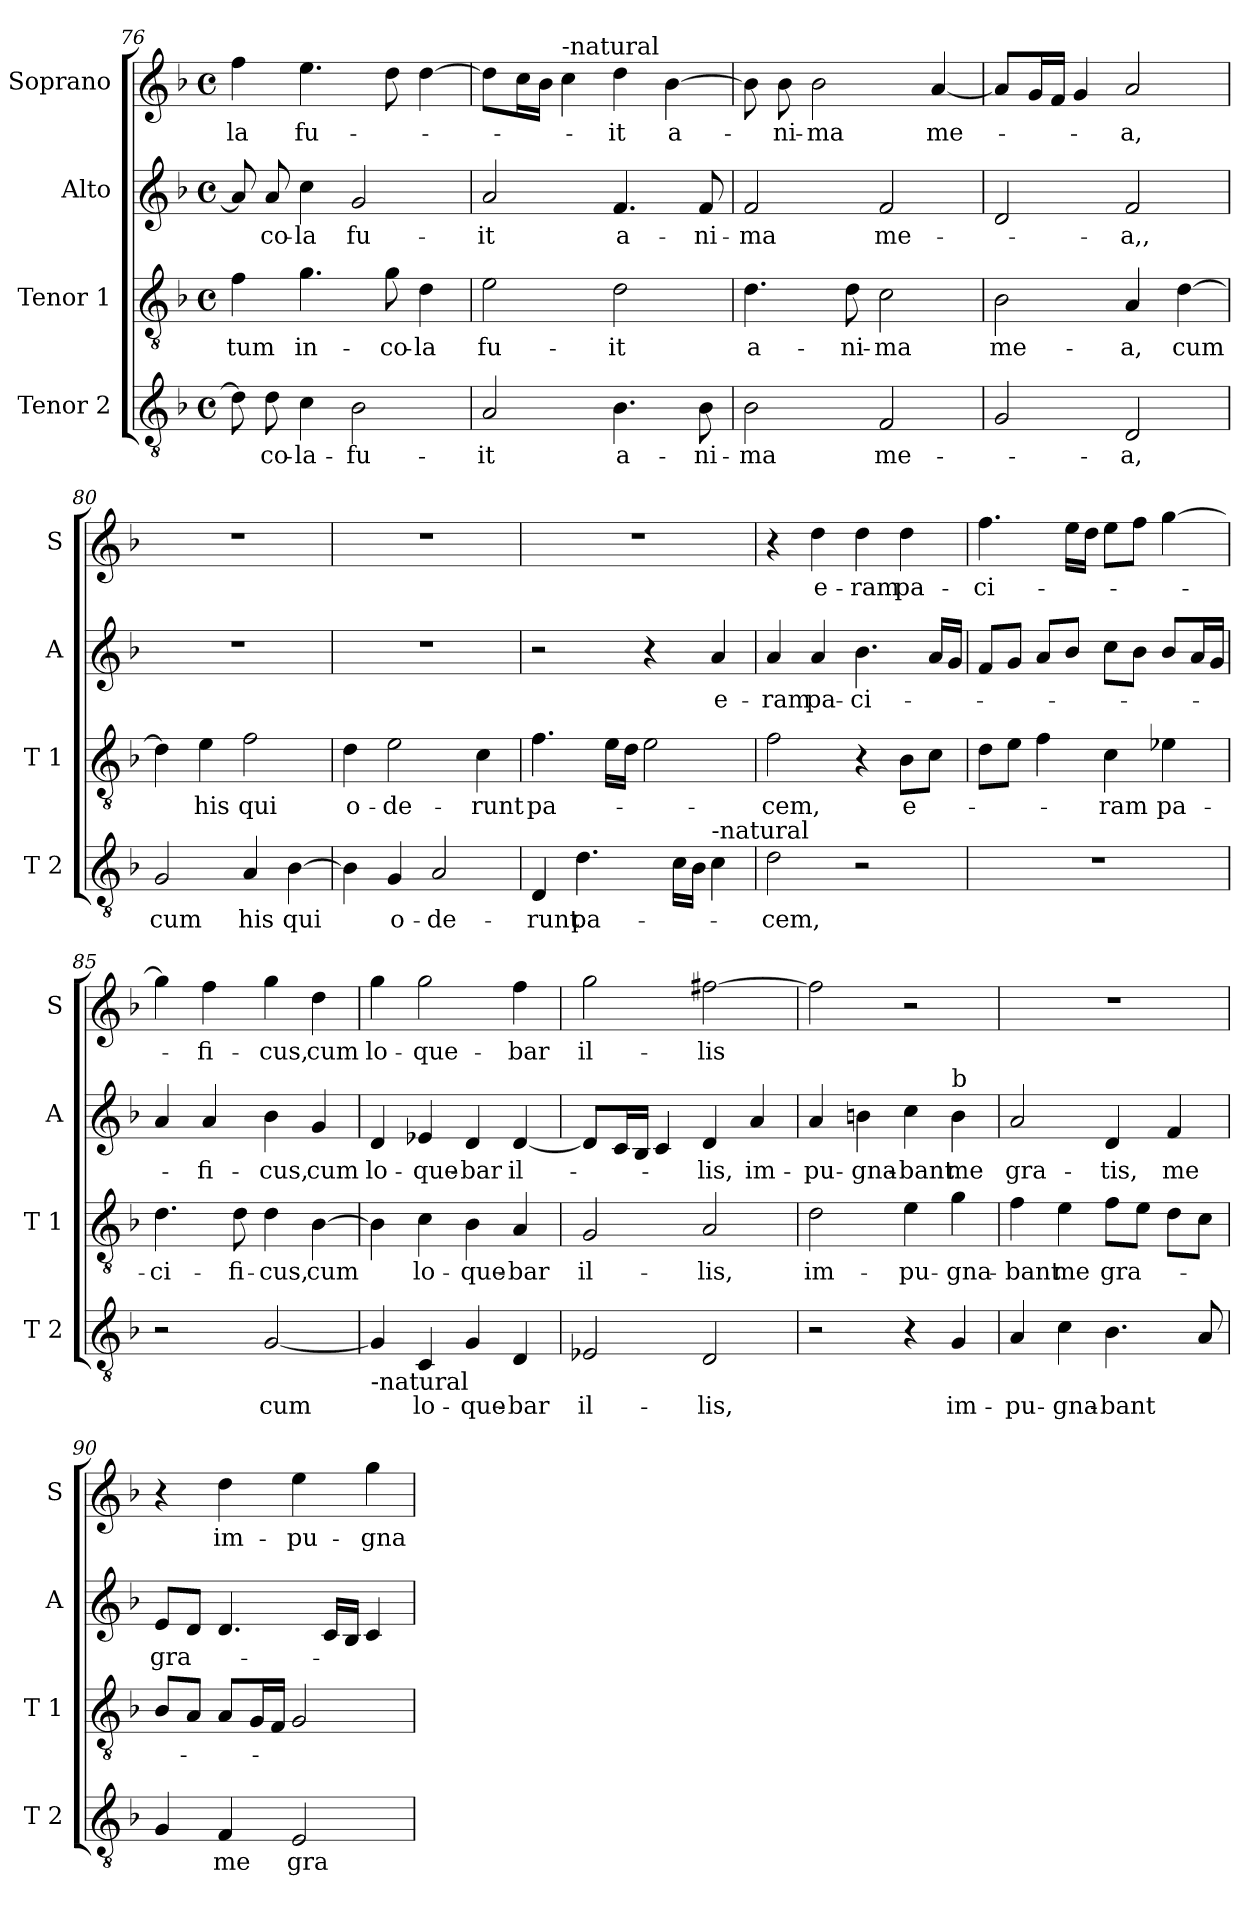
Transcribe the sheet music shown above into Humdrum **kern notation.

**kern	**text	**kern	**text	**kern	**text	**kern	**text
*part4	*part4	*part3	*part3	*part2	*part2	*part1	*part1
*staff4	*staff4	*staff3	*staff3	*staff2	*staff2	*staff1	*staff1
*I"Tenor 2	*	*I"Tenor 1	*	*I"Alto	*	*I"Soprano	*
*I'T 2	*	*I'T 1	*	*I'A	*	*I'S	*
*clefGv2	*	*clefGv2	*	*clefG2	*	*clefG2	*
*k[b-]	*	*k[b-]	*	*k[b-]	*	*k[b-]	*
*F:	*	*F:	*	*F:	*	*F:	*
*M4/4	*	*M4/4	*	*M4/4	*	*M4/4	*
*met(c)	*	*met(c)	*	*met(c)	*	*met(c)	*
=76	=76	=76	=76	=76	=76	=76	=76
!	!	!	!LO:LY:b	!	!	!	!LO:LY:b
8d\]	.	4f\	-tum	8a/]	.	4ff\	-la
!	!LO:LY:b	!	!	!	!LO:LY:b	!	!
8d\	-co-	.	.	8a/	-co-	.	.
!	!LO:LY:b	!	!LO:LY:b	!	!LO:LY:b	!	!LO:LY:b
4c\	-la-	4.g\	in-	4cc\	-la	4.ee\	fu-
!	!LO:LY:b	!	!	!	!LO:LY:b	!	!
2B-\	-fu-	.	.	2g/	fu-	.	.
!	!	!	!LO:LY:b	!	!	!	!
.	.	8g\	-co-	.	.	8dd\	.
!	!	!	!LO:LY:b	!	!	!	!
.	.	4d\	-la	.	.	[4dd\	.
=77	=77	=77	=77	=77	=77	=77	=77
!	!LO:LY:b	!	!LO:LY:b	!	!LO:LY:b	!	!
2A/	-it	2e\	fu-	2a/	-it	8dd\L]	.
.	.	.	.	.	.	16cc\L	.
.	.	.	.	.	.	16b-\JJ	.
!	!	!	!	!	!	!LO:TX:a:t=-natural	!
.	.	.	.	.	.	4cc\	.
!	!LO:LY:b	!	!LO:LY:b	!	!LO:LY:b	!	!LO:LY:b
4.B-\	a-	2d\	-it	4.f/	a-	4dd\	-it
!	!	!	!	!	!	!	!LO:LY:b
.	.	.	.	.	.	[4b-\	a-
!	!LO:LY:b	!	!	!	!LO:LY:b	!	!
8B-\	-ni-	.	.	8f/	-ni-	.	.
=78	=78	=78	=78	=78	=78	=78	=78
!	!LO:LY:b	!	!LO:LY:b	!	!LO:LY:b	!	!
2B-\	-ma	4.d\	a-	2f/	-ma	8b-\]	.
!	!	!	!	!	!	!	!LO:LY:b
.	.	.	.	.	.	8b-\	-ni-
!	!	!	!	!	!	!	!LO:LY:b
.	.	.	.	.	.	2b-\	-ma
!	!	!	!LO:LY:b	!	!	!	!
.	.	8d\	-ni-	.	.	.	.
!	!LO:LY:b	!	!LO:LY:b	!	!LO:LY:b	!	!
2F/	me-	2c\	-ma	2f/	me-	.	.
!	!	!	!	!	!	!	!LO:LY:b
.	.	.	.	.	.	[4a/	me-
!!LO:LB:g=z
=79	=79	=79	=79	=79	=79	=79	=79
!	!	!	!LO:LY:b	!	!	!	!
2G/	.	2B-\	me-	2d/	.	8a/L]	.
.	.	.	.	.	.	16g/L	.
.	.	.	.	.	.	16f/JJ	.
.	.	.	.	.	.	4g/	.
!	!LO:LY:b	!	!LO:LY:b	!	!LO:LY:b	!	!LO:LY:b
2D/	-a,	4A/	-a,	2f/	-a,,	2a/	-a,
!	!	!	!LO:LY:b	!	!	!	!
.	.	[4d\	cum	.	.	.	.
=80	=80	=80	=80	=80	=80	=80	=80
!	!LO:LY:b	!	!	!	!	!	!
2G/	cum	4d\]	.	1r	.	1r	.
!	!	!	!LO:LY:b	!	!	!	!
.	.	4e\	his	.	.	.	.
!	!LO:LY:b	!	!LO:LY:b	!	!	!	!
4A/	his	2f\	qui	.	.	.	.
!	!LO:LY:b	!	!	!	!	!	!
[4B-\	qui	.	.	.	.	.	.
=81	=81	=81	=81	=81	=81	=81	=81
!	!	!	!LO:LY:b	!	!	!	!
4B-\]	.	4d\	o-	1r	.	1r	.
!	!LO:LY:b	!	!LO:LY:b	!	!	!	!
4G/	o-	2e\	-de-	.	.	.	.
!	!LO:LY:b	!	!	!	!	!	!
2A/	-de-	.	.	.	.	.	.
!	!	!	!LO:LY:b	!	!	!	!
.	.	4c\	-runt	.	.	.	.
=82	=82	=82	=82	=82	=82	=82	=82
!	!LO:LY:b	!	!LO:LY:b	!	!	!	!
4D/	-runt	4.f\	pa-	2r	.	1r	.
!	!LO:LY:b	!	!	!	!	!	!
4.d\	pa-	.	.	.	.	.	.
.	.	16e\LL	.	.	.	.	.
.	.	16d\JJ	.	.	.	.	.
.	.	2e\	.	4r	.	.	.
16c\LL	.	.	.	.	.	.	.
16B-\JJ	.	.	.	.	.	.	.
!LO:TX:a:t=-natural	!	!	!	!	!	!	!
!	!	!	!	!	!LO:LY:b	!	!
4c\	.	.	.	4a/	e-	.	.
=83	=83	=83	=83	=83	=83	=83	=83
!	!LO:LY:b	!	!LO:LY:b	!	!LO:LY:b	!	!
2d\	-cem,	2f\	-cem,	4a/	-ram	4r	.
!	!	!	!	!	!LO:LY:b	!	!LO:LY:b
.	.	.	.	4a/	pa-	4dd\	e-
!	!	!	!	!	!LO:LY:b	!	!LO:LY:b
2r	.	4r	.	4.b-\	-ci-	4dd\	-ram
!	!	!	!LO:LY:b	!	!	!	!LO:LY:b
.	.	8B-\L	e-	.	.	4dd\	pa-
.	.	8c\J	.	16a/LL	.	.	.
.	.	.	.	16g/JJ	.	.	.
=84	=84	=84	=84	=84	=84	=84	=84
!	!	!	!	!	!	!	!LO:LY:b
1r	.	8d\L	.	8f/L	.	4.ff\	-ci-
.	.	8e\J	.	8g/J	.	.	.
.	.	4f\	.	8a/L	.	.	.
.	.	.	.	8b-/J	.	16ee\LL	.
.	.	.	.	.	.	16dd\JJ	.
!	!	!	!LO:LY:b	!	!	!	!
.	.	4c\	-ram	8cc\L	.	8ee\L	.
.	.	.	.	8b-\J	.	8ff\J	.
!	!	!	!LO:LY:b	!	!	!	!
.	.	4e-X\	pa-	8b-/L	.	[4gg\	.
.	.	.	.	16a/L	.	.	.
.	.	.	.	16g/JJ	.	.	.
!!LO:PB:g=z
=85	=85	=85	=85	=85	=85	=85	=85
!	!	!	!LO:LY:b	!	!	!	!
2r	.	4.d\	-ci-	4a/	.	4gg\]	.
!	!	!	!	!	!LO:LY:b	!	!LO:LY:b
.	.	.	.	4a/	-fi-	4ff\	-fi-
!	!	!	!LO:LY:b	!	!	!	!
.	.	8d\	-fi-	.	.	.	.
!	!LO:LY:b	!	!LO:LY:b	!	!LO:LY:b	!	!LO:LY:b
[2G/	cum	4d\	-cus,	4b-\	-cus,	4gg\	-cus,
!	!	!	!LO:LY:b	!	!LO:LY:b	!	!LO:LY:b
.	.	[4B-\	cum	4g/	cum	4dd\	cum
=86	=86	=86	=86	=86	=86	=86	=86
!LO:TX:b:t=-natural	!	!	!	!	!	!	!
!	!	!	!	!	!LO:LY:b	!	!LO:LY:b
4G/]	.	4B-\]	.	4d/	lo-	4gg\	lo-
!	!LO:LY:b	!	!LO:LY:b	!	!LO:LY:b	!	!LO:LY:b
4C/	lo-	4c\	lo-	4e-X/	-que-	2gg\	-que-
!	!LO:LY:b	!	!LO:LY:b	!	!LO:LY:b	!	!
4G/	-que-	4B-\	-que-	4d/	-bar	.	.
!	!LO:LY:b	!	!LO:LY:b	!	!LO:LY:b	!	!LO:LY:b
4D/	-bar	4A/	-bar	[4d/	il-	4ff\	-bar
=87	=87	=87	=87	=87	=87	=87	=87
!	!LO:LY:b	!	!LO:LY:b	!	!	!	!LO:LY:b
2E-X/	il-	2G/	il-	8d/L]	.	2gg\	il-
.	.	.	.	16c/L	.	.	.
.	.	.	.	16B-/JJ	.	.	.
.	.	.	.	4c/	.	.	.
!	!LO:LY:b	!	!LO:LY:b	!	!LO:LY:b	!	!LO:LY:b
2D/	-lis,	2A/	-lis,	4d/	-lis,	[2ff#X\	-lis
!	!	!	!	!	!LO:LY:b	!	!
.	.	.	.	4a/	im-	.	.
=88	=88	=88	=88	=88	=88	=88	=88
!	!	!	!LO:LY:b	!	!LO:LY:b	!	!
2r	.	2d\	im-	4a/	-pu-	2ff#\]	.
!	!	!	!	!	!LO:LY:b	!	!
.	.	.	.	4bn\	-gna-	.	.
!	!	!	!LO:LY:b	!	!LO:LY:b	!	!
4r	.	4e\	-pu-	4cc\	-bant	2r	.
!	!	!	!	!LO:TX:a:t=b	!	!	!
!	!LO:LY:b	!	!LO:LY:b	!	!LO:LY:b	!	!
4G/	im-	4g\	-gna-	4b\	me	.	.
=89	=89	=89	=89	=89	=89	=89	=89
!	!LO:LY:b	!	!LO:LY:b	!	!LO:LY:b	!	!
4A/	-pu-	4f\	-bant	2a/	gra-	1r	.
!	!LO:LY:b	!	!LO:LY:b	!	!	!	!
4c\	-gna-	4e\	me	.	.	.	.
!	!LO:LY:b	!	!LO:LY:b	!	!LO:LY:b	!	!
4.B-\	-bant	8f\L	gra-	4d/	-tis,	.	.
.	.	8e\J	.	.	.	.	.
!	!	!	!	!	!LO:LY:b	!	!
.	.	8d\L	.	4f/	me	.	.
8A/	.	8c\J	.	.	.	.	.
!!LO:LB:g=z
=90	=90	=90	=90	=90	=90	=90	=90
!	!	!	!	!	!LO:LY:b	!	!
4G/	.	8B-/L	.	8e/L	gra-	4r	.
.	.	8A/J	.	8d/J	.	.	.
!	!LO:LY:b	!	!	!	!	!	!LO:LY:b
4F/	me	8A/L	.	4.d/	.	4dd\	im-
.	.	16G/L	.	.	.	.	.
.	.	16F/JJ	.	.	.	.	.
!	!LO:LY:b	!	!	!	!	!	!LO:LY:b
2E/	gra-	2G/	.	.	.	4ee\	-pu-
.	.	.	.	16c/LL	.	.	.
.	.	.	.	16B-/JJ	.	.	.
!	!	!	!	!	!	!	!LO:LY:b
.	.	.	.	4c/	.	4gg\	-gna-
=	=	=	=	=	=	=	=
*-	*-	*-	*-	*-	*-	*-	*-
